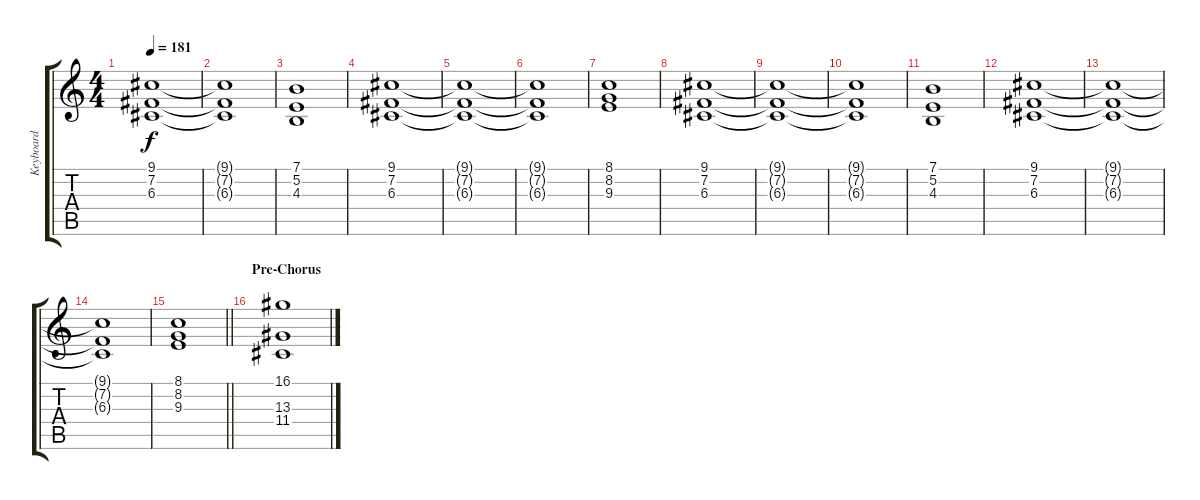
\track ("Keyboard" "Keyboard") {instrument stringensemble1}
\staff {score tabs}
\tuning (E4 B3 G3 D3 A2 E2) {hide}
\ts (4 4)
\tempo 181
\clef g2
\ks c
(9.1{t} 7.2{t} 6.3{t}).1{dy f} |
(9.1{t} 7.2{t} 6.3{t}).1 |
(7.1 5.2 4.3).1 |
(9.1 7.2 6.3).1 |
(9.1{t} 7.2{t} 6.3{t}).1 |
(9.1{t} 7.2{t} 6.3{t}).1 |
(8.1 8.2 9.3).1 |
(9.1 7.2 6.3).1 |
(9.1{t} 7.2{t} 6.3{t}).1 |
(9.1{t} 7.2{t} 6.3{t}).1 |
(7.1 5.2 4.3).1 |
(9.1 7.2 6.3).1 |
(9.1{t} 7.2{t} 6.3{t}).1 |
(9.1{t} 7.2{t} 6.3{t}).1 |
\barLineRight lightlight
(8.1 8.2 9.3).1 |
\section ("" "Pre-Chorus")
(16.1 13.3 11.4).1
